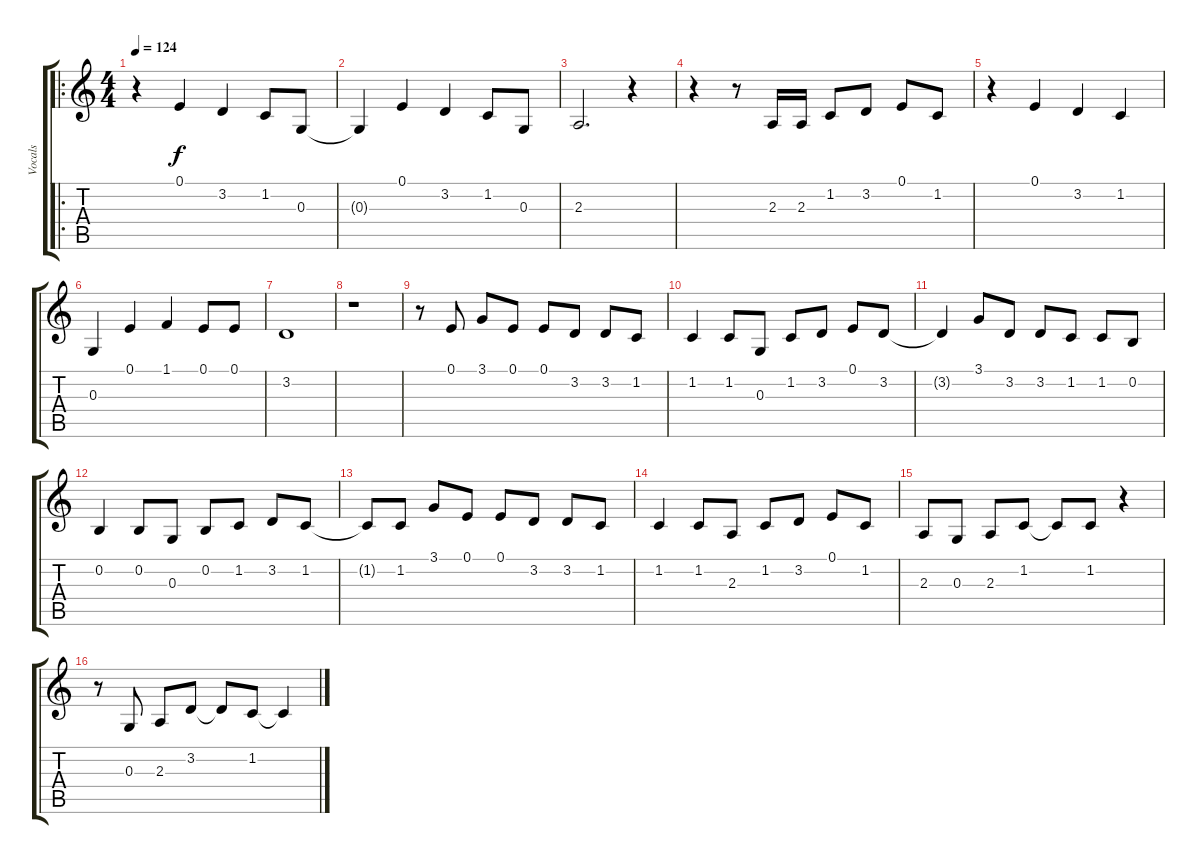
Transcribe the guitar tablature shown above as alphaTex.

\track ("Vocals" "Vocals") {instrument altosax}
\staff {score tabs}
\tuning (E4 B3 G3 D3 A2 E2) {hide}
\ro
\ts (4 4)
\tempo 124
\clef g2
\ks c
r.4{dy f} 0.1.4 3.2.4 1.2.8 0.3.8 |
0.3{t}.4 0.1.4 3.2.4 1.2.8 0.3.8 |
2.3.2{d} r.4 |
r.4 r.8 2.3.16 2.3.16 1.2.8 3.2.8 0.1.8 1.2.8 |
r.4 0.1.4 3.2.4 1.2.4 |
0.3.4 0.1.4 1.1.4 0.1.8 0.1.8 |
3.2.1 |
r.1 |
r.8 0.1.8 3.1.8 0.1.8 0.1.8 3.2.8 3.2.8 1.2.8 |
1.2.4 1.2.8 0.3.8 1.2.8 3.2.8 0.1.8 3.2.8 |
3.2{t}.4 3.1.8 3.2.8 3.2.8 1.2.8 1.2.8 0.2.8 |
0.2.4 0.2.8 0.3.8 0.2.8 1.2.8 3.2.8 1.2.8 |
1.2{t}.8 1.2.8 3.1.8 0.1.8 0.1.8 3.2.8 3.2.8 1.2.8 |
1.2.4 1.2.8 2.3.8 1.2.8 3.2.8 0.1.8 1.2.8 |
2.3.8 0.3.8 2.3.8 1.2.8 1.2{t}.8 1.2.8 r.4 |
r.8 0.3.8 2.3.8 3.2.8 3.2{t}.8 1.2.8 1.2{t}.4
